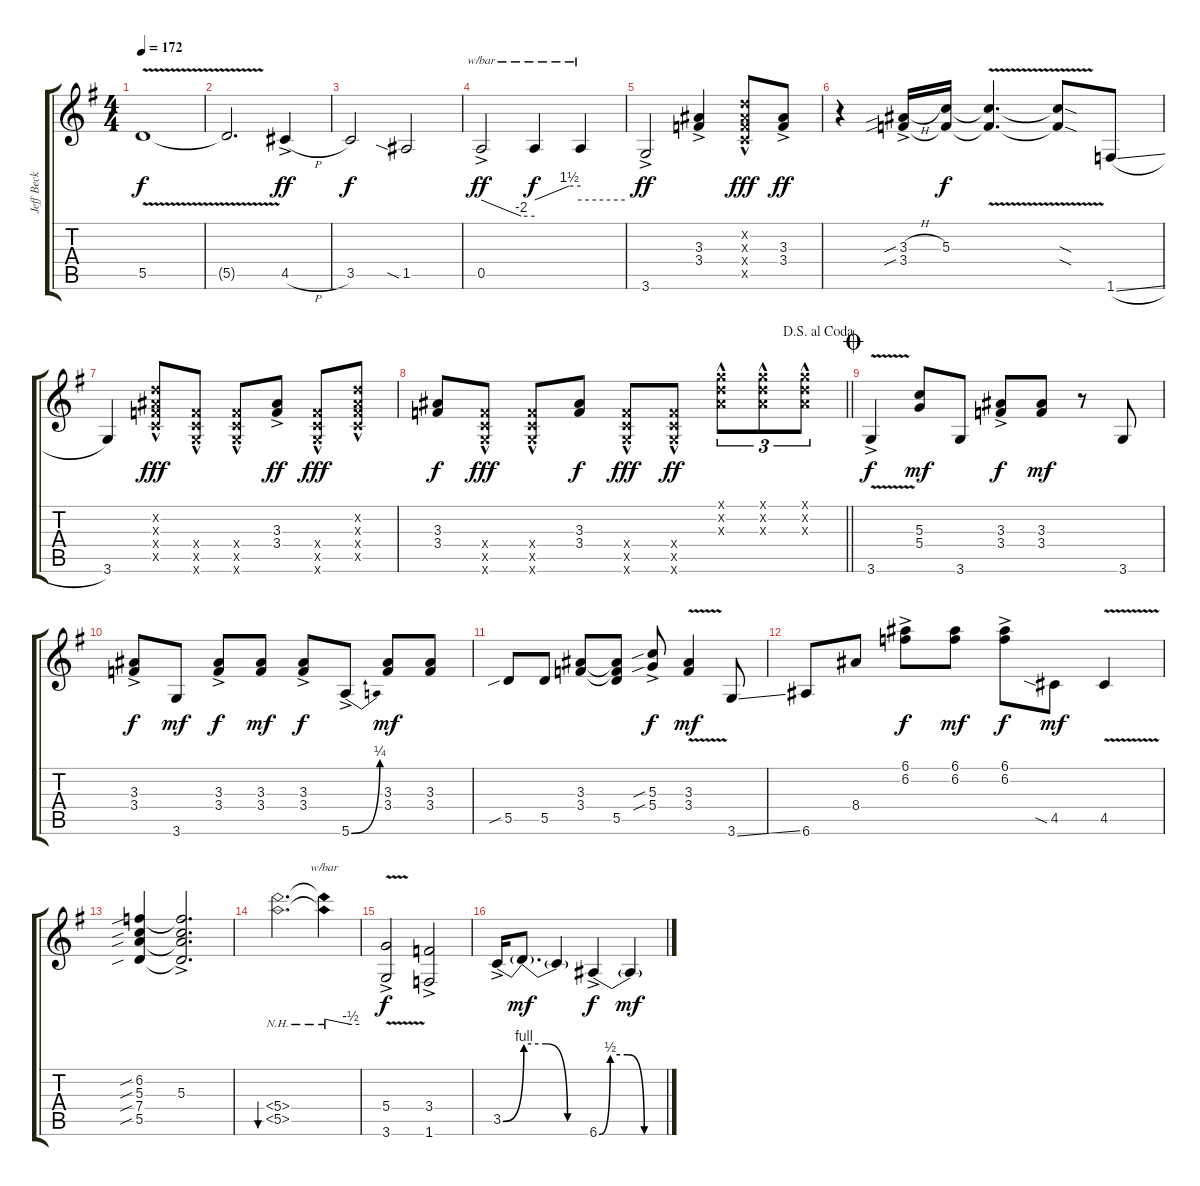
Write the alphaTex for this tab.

\track ("Jeff Beck" "Jeff Beck") {instrument overdrivenguitar}
\staff {score tabs}
\tuning (E4 B3 G3 D3 A2 E2) {hide}
\ts (4 4)
\tempo 172
\clef g2
\ks g
5.5{v}.1{dy f} |
5.5{v t}.2{d} 4.5{h ac}.4{dy ff} |
3.5.2{dy f} 1.5{sia}.2 |
0.5{ac}.2{tbe (custom default 0 0 45 -8 60 -8) dy ff} 0.5{t}.4{tbe (custom default 0 0 45 6 60 6) dy f} 0.5{t}.4{tbe (hold default 0 0 60 0)} |
3.6{ac}.2{dy ff} (3.3{ac} 3.4{ac}).4 (3.2{hac x} 3.3{hac x} 3.4{hac x} 3.5{hac x}).8{dy fff} (3.3{ac} 3.4{ac}).8{dy ff} |
r.4 (3.3{sib h ac} 3.4{sib ac}).16 (5.3 3.4{t}).16{dy f} (5.3{v t} 3.4{v t}).4{d} (5.3{sod t} 3.4{sod t}).8 1.6{sl}.8 |
3.6.4 (3.2{hac x} 3.3{hac x} 3.4{hac x} 3.5{hac x}).8{dy fff} (3.4{hac x} 3.5{hac x} 3.6{hac x}).8 (3.4{hac x} 3.5{hac x} 3.6{hac x}).8 (3.3{ac} 3.4{ac}).8{dy ff} (3.4{hac x} 3.5{hac x} 3.6{hac x}).8{dy fff} (3.2{hac x} 3.3{hac x} 3.4{hac x} 3.5{hac x}).8 |
\jump dalsegnoalcoda
\barLineRight lightlight
(3.3 3.4).8{dy f} (3.4{hac x} 3.5{hac x} 3.6{hac x}).8{dy fff} (3.4{hac x} 3.5{hac x} 3.6{hac x}).8 (3.3 3.4).8{dy f} (3.4{hac x} 3.5{hac x} 3.6{hac x}).8{dy fff} (3.4{hac x} 3.5{hac x} 3.6{hac x}).8{dy ff} (3.1{hac x} 3.2{hac x} 3.3{hac x}).8{tu (3 2)} (3.1{hac x} 3.2{hac x} 3.3{hac x}).8{tu (3 2)} (3.1{hac x} 3.2{hac x} 3.3{hac x}).8{tu (3 2)} |
\jump coda
3.6{v ac}.4{dy f} (5.3 5.4).8{dy mf} 3.6.8 (3.3{ac} 3.4{ac}).8{dy f} (3.3 3.4).8{dy mf} r.8 3.6.8 |
(3.3{ac} 3.4{ac}).8{dy f} 3.6.8{dy mf} (3.3{ac} 3.4{ac}).8{dy f} (3.3 3.4).8{dy mf} (3.3{ac} 3.4{ac}).8{dy f} 5.6{be (bend 0 0 60 1) ac}.8 (3.3 3.4).8{dy mf} (3.3 3.4).8 |
5.5{sib}.8 5.5.8 (3.3 3.4).8 (3.3{t} 3.4{t} 5.5).8 (5.3{sib ac} 5.4{sib ac}).8{dy f} (3.3{v} 3.4{v}).4{dy mf} 3.6{ss}.8 |
6.6.8 8.4.8 (6.1{ac} 6.2{ac}).8{dy f} (6.1 6.2).8{dy mf} (6.1{ac} 6.2{ac}).8{dy f} 4.5{sia}.8{dy mf} 4.5{v}.4 |
(6.2{sib} 5.3{sib} 7.4{sib} 5.5{sib}).4 (6.2{t} 5.3{ac} 7.4{t} 5.5{t}).2{d} |
(5.4{nh} 5.5{nh}).2{d bu 30} (5.4{nh t} 5.5{nh t}).4{tbe (custom default 0 0 45 -2 60 -2)} |
(5.4{v ac} 3.6{v ac}).2{dy f} (3.4{ac} 1.6{ac}).2 |
3.5{be (bend 0 0 60 4) ac}.16 3.5{be (custom 0 4 20 4 40 0 60 0) t}.8{d dy mf} 3.5{t}.4 6.6{be (custom 0 0 10 2 25 2 40 0 60 0) ac}.4{dy f} 6.6{t}.4{dy mf}
